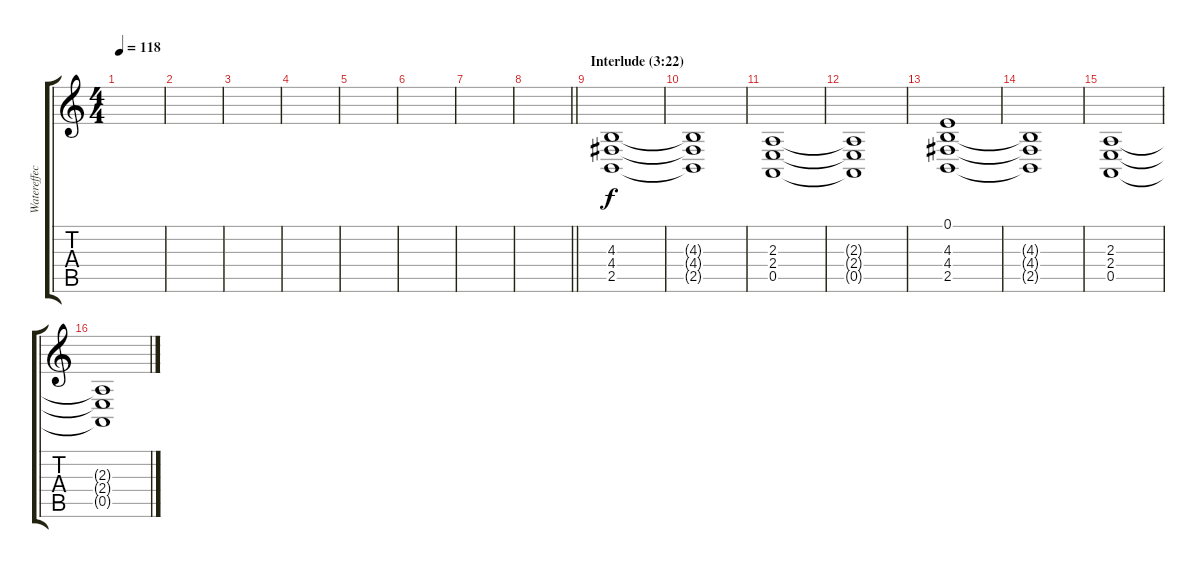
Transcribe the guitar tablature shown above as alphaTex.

\track ("Watereffects" "Watereffec") {instrument seashore}
\staff {score tabs}
\tuning (E4 B3 G3 D3 A2 E2) {hide}
\ts (4 4)
\tempo 118
\clef g2
\ks c
|
|
|
|
|
|
|
\barLineRight lightlight
|
\section ("" "Interlude (3:22)")
(4.3 4.4 2.5).1 |
(4.3{t} 4.4{t} 2.5{t}).1 |
(2.3 2.4 0.5).1 |
(2.3{t} 2.4{t} 0.5{t}).1 |
(0.1 4.3 4.4 2.5).1{volume 5} |
(4.3{t} 4.4{t} 2.5{t}).1 |
(2.3 2.4 0.5).1 |
(2.3{t} 2.4{t} 0.5{t}).1
